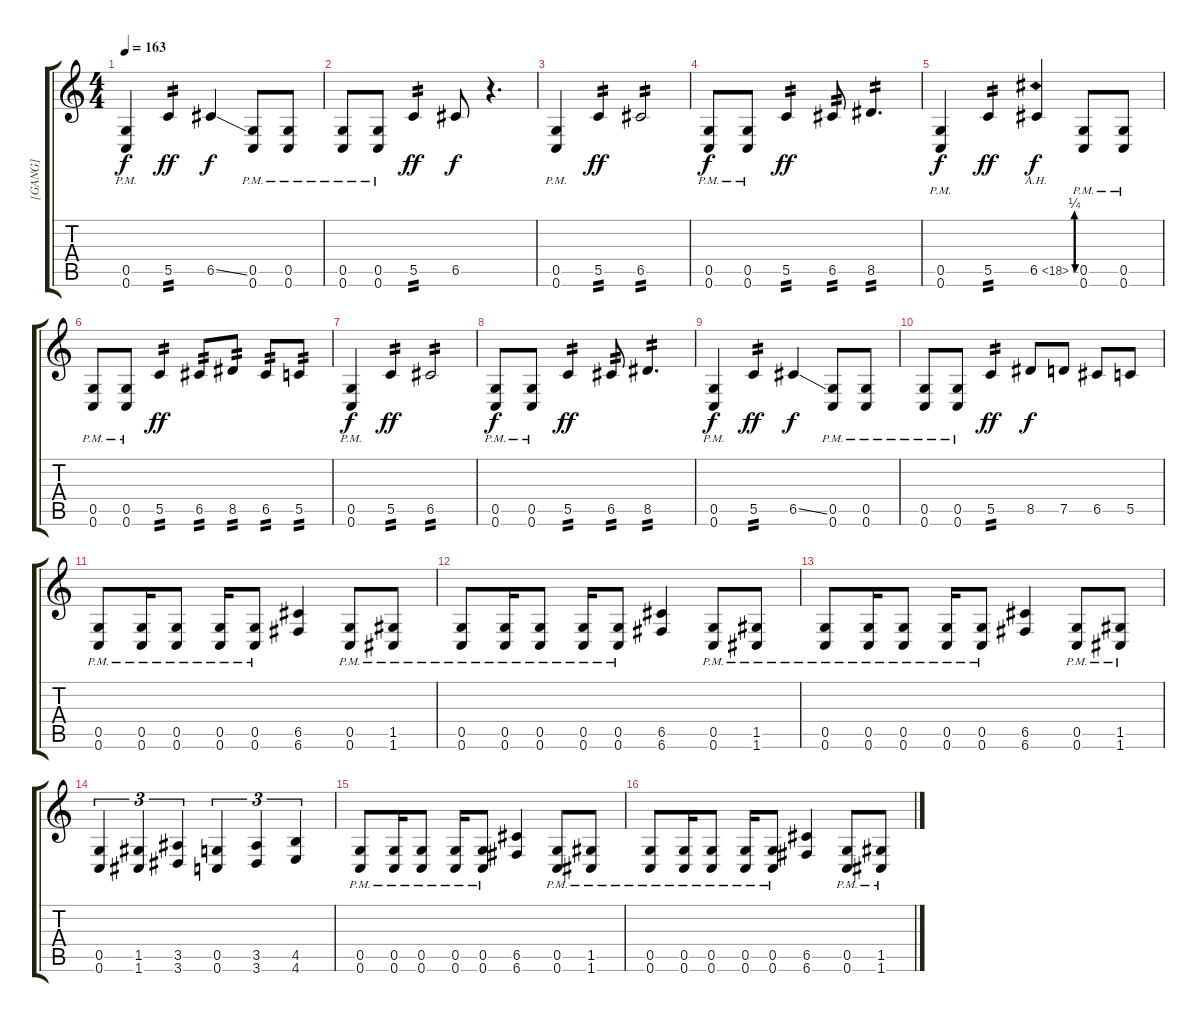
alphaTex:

\track ("[GANG]" "[GANG]") {instrument distortionguitar}
\staff {score tabs}
\tuning (D4 A3 F3 C3 G2 C2) {hide}
\ts (4 4)
\tempo 163
\clef g2
\ks c
(0.5{pm} 0.6).4{dy f} 5.5.4{tp 2 dy ff} 6.5{ss}.4{dy f} (0.5{pm} 0.6).8 (0.5{pm} 0.6).8 |
(0.5{pm} 0.6).8 (0.5{pm} 0.6).8 5.5.4{tp 2 dy ff} 6.5.8{dy f} r.4{d} |
(0.5{pm} 0.6).4 5.5.4{tp 2 dy ff} 6.5.2{tp 2} |
(0.5{pm} 0.6).8{dy f} (0.5{pm} 0.6).8 5.5.4{tp 2 dy ff} 6.5.8{tp 2} 8.5.4{d tp 2} |
(0.5{pm} 0.6).4{dy f} 5.5.4{tp 2 dy ff} 6.5{be (custom 0 0 15 1 30 1 45 0 60 0) ah 12}.4{dy f instrument guitarharmonics} (0.5{pm} 0.6).8{instrument distortionguitar} (0.5{pm} 0.6).8 |
(0.5{pm} 0.6).8 (0.5{pm} 0.6).8 5.5.4{tp 2 dy ff} 6.5.8{tp 2} 8.5.8{tp 2} 6.5.8{tp 2} 5.5.8{tp 2} |
(0.5{pm} 0.6).4{dy f} 5.5.4{tp 2 dy ff} 6.5.2{tp 2} |
(0.5{pm} 0.6).8{dy f} (0.5{pm} 0.6).8 5.5.4{tp 2 dy ff} 6.5.8{tp 2} 8.5.4{d tp 2} |
(0.5{pm} 0.6).4{dy f} 5.5.4{tp 2 dy ff} 6.5{ss}.4{dy f} (0.5{pm} 0.6).8 (0.5{pm} 0.6).8 |
(0.5{pm} 0.6).8 (0.5{pm} 0.6).8 5.5.4{tp 2 dy ff} 8.5.8{dy f} 7.5.8 6.5.8 5.5.8 |
(0.5{pm} 0.6).8 (0.5{pm} 0.6).16 (0.5{pm} 0.6).8 (0.5{pm} 0.6).16 (0.5{pm} 0.6).8 (6.5 6.6).4 (0.5{pm} 0.6).8 (1.5{pm} 1.6).8 |
(0.5{pm} 0.6).8 (0.5{pm} 0.6).16 (0.5{pm} 0.6).8 (0.5{pm} 0.6).16 (0.5{pm} 0.6).8 (6.5 6.6).4 (0.5{pm} 0.6).8 (1.5{pm} 1.6).8 |
(0.5{pm} 0.6).8 (0.5{pm} 0.6).16 (0.5{pm} 0.6).8 (0.5{pm} 0.6).16 (0.5{pm} 0.6).8 (6.5 6.6).4 (0.5{pm} 0.6).8 (1.5{pm} 1.6).8 |
(0.5 0.6).4{tu (3 2)} (1.5 1.6).4{tu (3 2)} (3.5 3.6).4{tu (3 2)} (0.5 0.6).4{tu (3 2)} (3.5 3.6).4{tu (3 2)} (4.5 4.6).4{tu (3 2)} |
(0.5{pm} 0.6).8 (0.5{pm} 0.6).16 (0.5{pm} 0.6).8 (0.5{pm} 0.6).16 (0.5{pm} 0.6).8 (6.5 6.6).4 (0.5{pm} 0.6).8 (1.5{pm} 1.6).8 |
(0.5{pm} 0.6).8 (0.5{pm} 0.6).16 (0.5{pm} 0.6).8 (0.5{pm} 0.6).16 (0.5{pm} 0.6).8 (6.5 6.6).4 (0.5{pm} 0.6).8 (1.5{pm} 1.6).8
